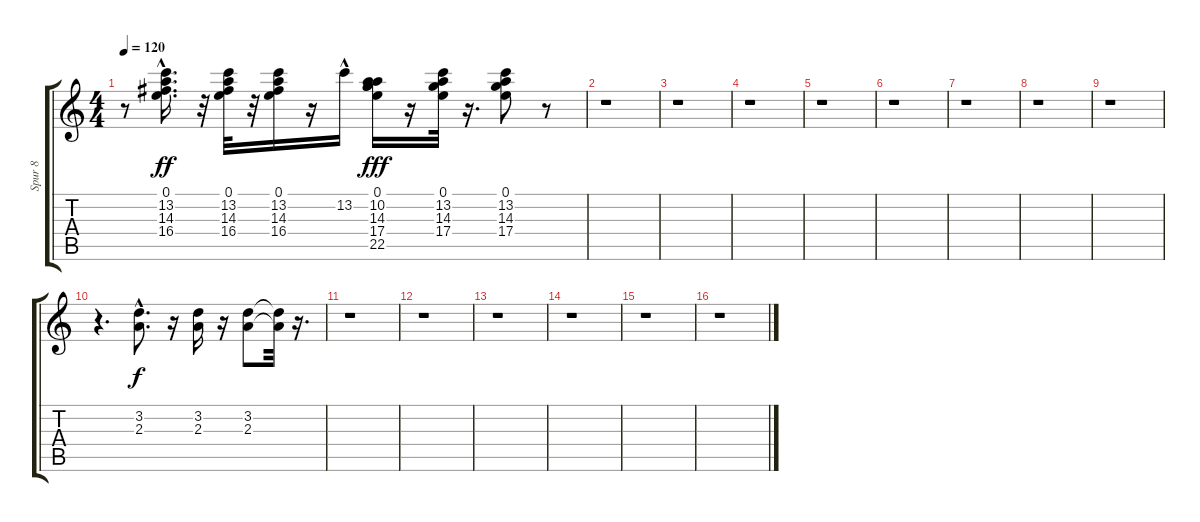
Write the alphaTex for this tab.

\track ("Spur 8" "Spur 8") {instrument overdrivenguitar}
\staff {score tabs}
\tuning (E4 B3 G3 D3 A2 E2) {hide}
\ts (4 4)
\tempo 120
\clef g2
\ks c
r.8{dy ff} (0.1{hac} 13.2{hac} 14.3{hac} 16.4{hac}).16{d} r.32 (0.1 13.2 14.3 16.4).32 r.32 (0.1 13.2 14.3 16.4).16 r.16 13.2{hac}.16 (0.1 10.2 14.3 17.4 22.5).16{dy fff} r.16 (0.1 13.2 14.3 17.4).32 r.16{d} (0.1 13.2 14.3 17.4).8 r.8 |
r.1 |
r.1 |
r.1 |
r.1 |
r.1 |
r.1 |
r.1 |
r.1 |
r.4{d} (3.2{hac} 2.3{hac}).8{d dy f} r.16 (3.2 2.3).16 r.16 (3.2 2.3).8 (3.2{t} 2.3{t}).32 r.16{d} |
r.1 |
r.1 |
r.1 |
r.1 |
r.1 |
r.1
